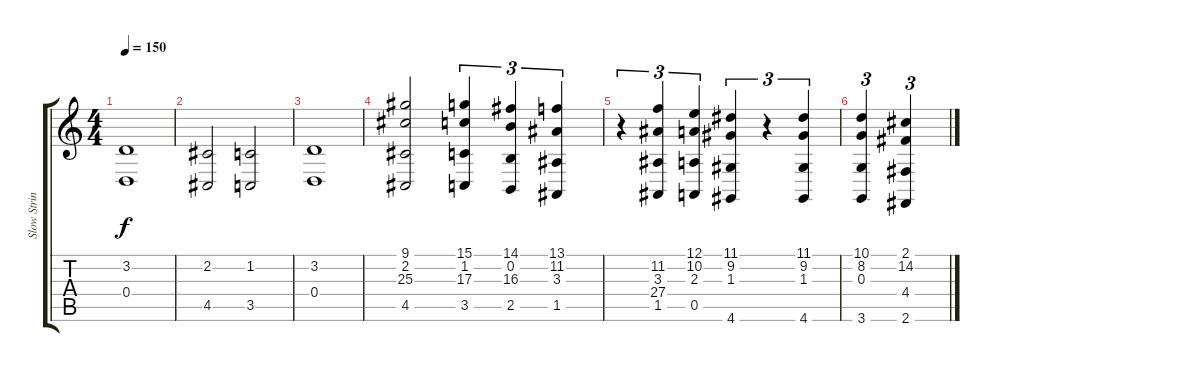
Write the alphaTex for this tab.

\track ("Slow Strings" "Slow Strin") {instrument synthstrings1}
\staff {score tabs}
\tuning (E4 B3 G3 D3 A2 E2) {hide}
\ts (4 4)
\tempo 150
\clef g2
\ks c
(3.2 0.4).1{dy f} |
(2.2 4.5).2 (1.2 3.5).2 |
(3.2 0.4).1 |
(9.1 2.2 25.3 4.5).2 (15.1 1.2 17.3 3.5).4{tu (3 2)} (14.1 0.2 16.3 2.5).4{tu (3 2)} (13.1 11.2 3.3 1.5).4{tu (3 2)} |
r.4{tu (3 2)} (11.2 3.3 27.4 1.5).4{tu (3 2)} (12.1 10.2 2.3 0.5).4{tu (3 2)} (11.1 9.2 1.3 4.6).4{tu (3 2)} r.4{tu (3 2)} (11.1 9.2 1.3 4.6).4{tu (3 2)} |
(10.1 8.2 0.3 3.6).4{tu (3 2)} (2.1 14.2 4.4 2.6).4{tu (3 2)}
